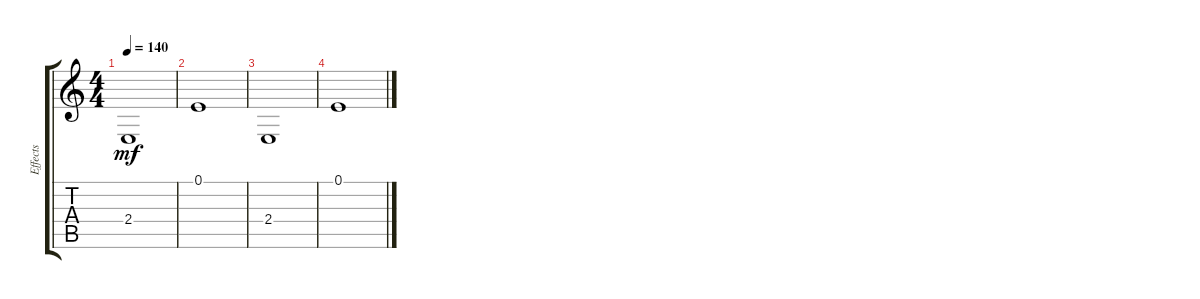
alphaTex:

\track ("Effects" "Effects") {instrument lead3calliope}
\staff {score tabs}
\tuning (E4 B3 G3 D3 A2 E2) {hide}
\ts (4 4)
\tempo 140
\clef g2
\ks c
2.4.1{dy mf} |
0.1.1 |
2.4.1 |
0.1.1
